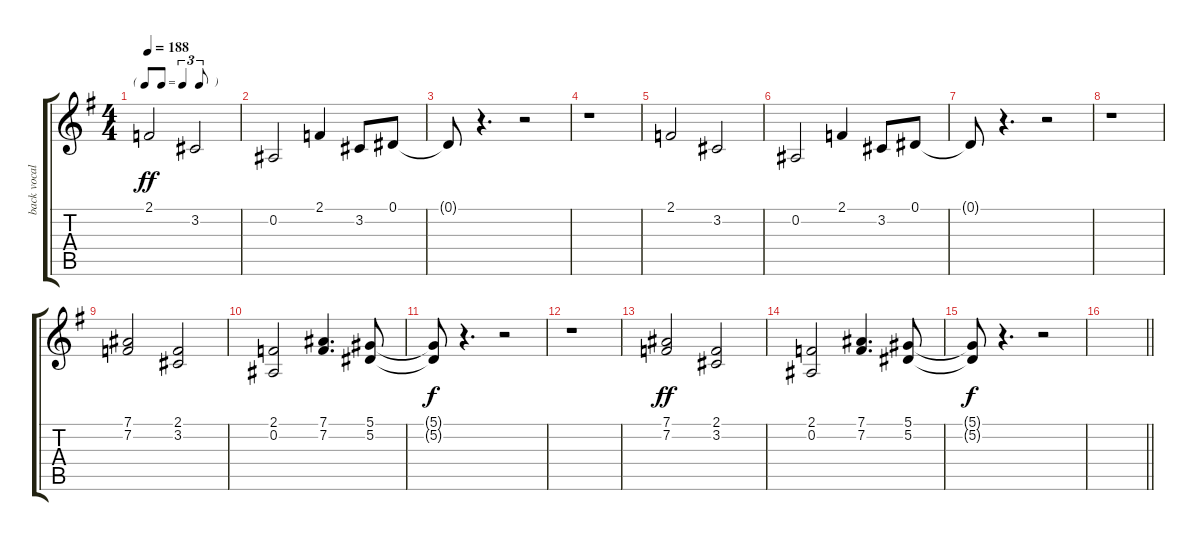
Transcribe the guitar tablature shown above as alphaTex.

\track ("back vocals" "back vocal") {instrument pad4choir}
\staff {score tabs}
\tuning (Eb4 Bb3 Gb3 Db3 Ab2 Eb2) {hide}
\ts (4 4)
\tf triplet8th
\tempo 188
\clef g2
\ks g
2.1.2{dy ff} 3.2.2 |
0.2.2 2.1.4 3.2.8 0.1.8 |
0.1{t}.8 r.4{d} r.2 |
r.1 |
2.1.2 3.2.2 |
0.2.2 2.1.4 3.2.8 0.1.8 |
0.1{t}.8 r.4{d} r.2 |
r.1 |
(7.1 7.2).2 (2.1 3.2).2 |
(2.1 0.2).2 (7.1 7.2).4{d} (5.1 5.2).8 |
(5.1{t} 5.2{t}).8{dy f} r.4{d} r.2 |
r.1 |
(7.1 7.2).2{dy ff} (2.1 3.2).2 |
(2.1 0.2).2 (7.1 7.2).4{d} (5.1 5.2).8 |
(5.1{t} 5.2{t}).8{dy f} r.4{d} r.2 |
\barLineRight lightlight
